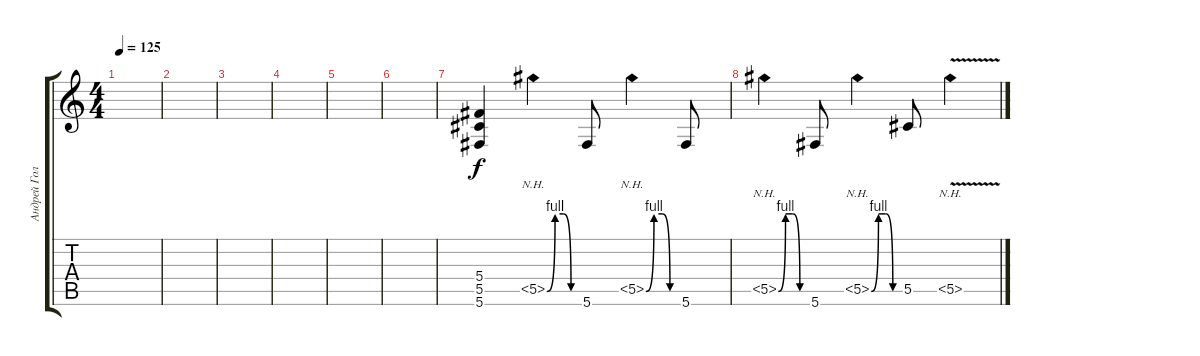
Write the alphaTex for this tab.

\track ("Андрей Голованов(2)" "Андрей Гол") {instrument overdrivenguitar}
\staff {score tabs}
\tuning (Eb4 Bb3 Gb3 Db3 Ab2 Db2) {hide}
\ts (4 4)
\tempo 125
\clef g2
\ks c
|
|
|
|
|
|
(5.4 5.5 5.6).4 5.5{be (custom 0 0 15 4 30 4 45 0 60 0) nh}.4 5.6.8 5.5{be (custom 0 0 15 4 30 4 45 0 60 0) nh}.4 5.6.8 |
5.5{be (custom 0 0 15 4 30 4 45 0 60 0) nh}.4 5.6.8 5.5{be (custom 0 0 15 4 30 4 45 0 60 0) nh}.4 5.5.8 5.5{nh v}.4
